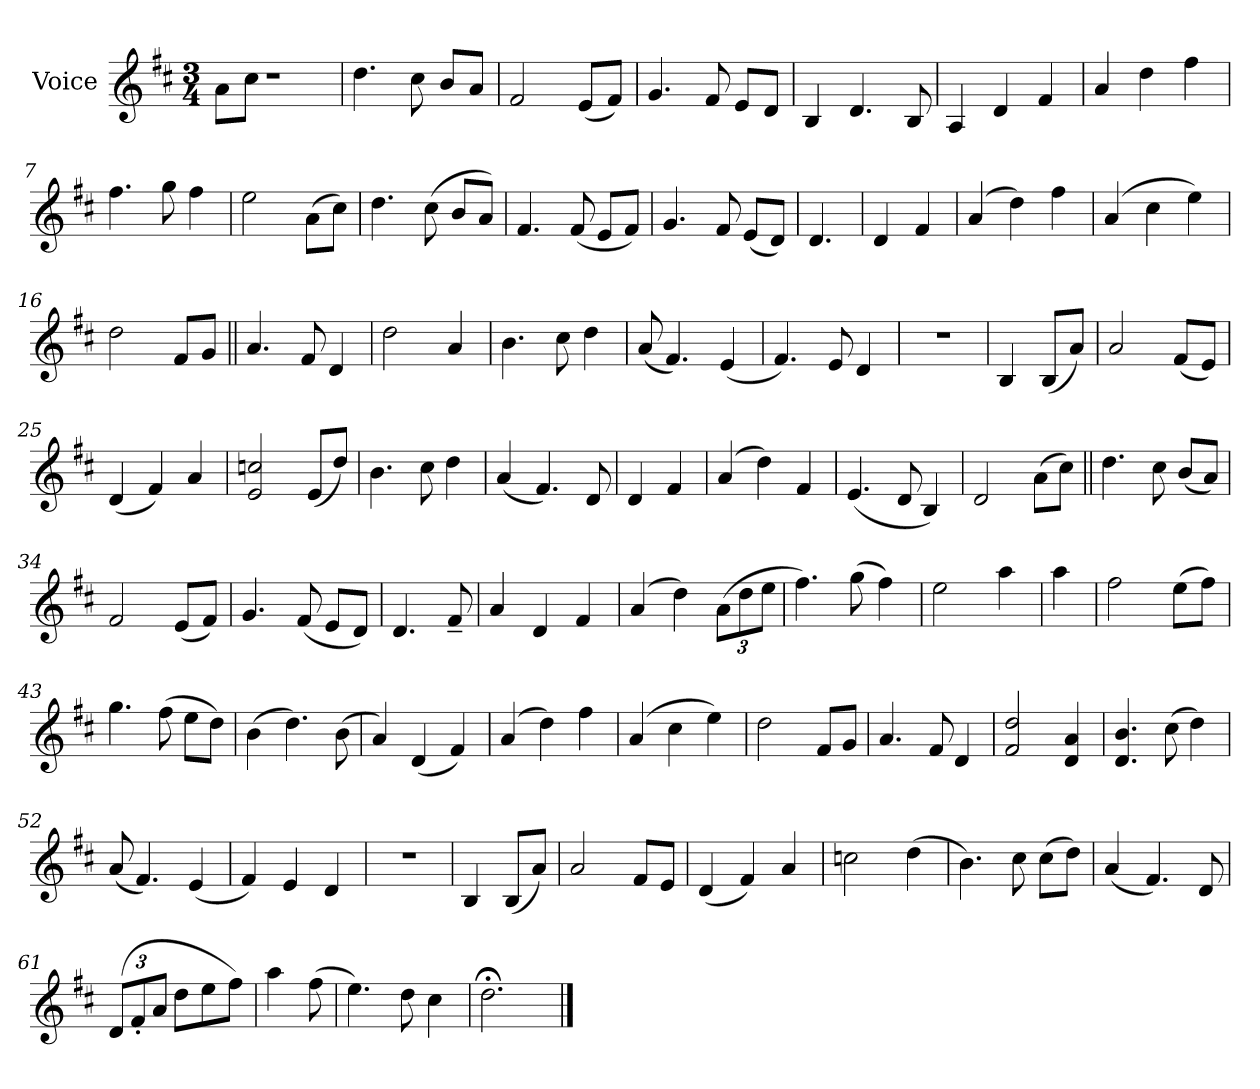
**kern
*part1
*staff1
*I"Voice
*I'Voice
*clefG2
*k[f#c#]
*M3/4
=
*^
2.rdd	8a\L
.	8cc#\J
.	2ryy
*v	*v
=1
4.dd\
8cc#\
8b/L
8a/J
=2
2f#/
(<8e/L
8f#/J)
=3
4.g/
8f#/
8e/L
8d/J
=4
4B/
4.d/
8B/
=5
4A/
4d/
4f#/
=6
4a/
4dd\
4ff#\
!!LO:LB:g=z
=7
4.ff#\
8gg\
4ff#\
=8
2ee\
(>8a\L
8cc#\J)
=9
4.dd\
(>8cc#\
8b/L
8a/J)
=10
4.f#/
(<8f#/
8e/L
8f#/J)
=11
4.g/
8f#/
(<8e/L
8d/J)
=12
4.d/
=13
4d/
4f#/
!!LO:LB:g=z
=14
(<4a/
4dd\)
4ff#\
=15
(<4a/
4cc#\
4ee\)
=16
2dd\
8f#/L
8g/J
=17||
4.a/
8f#/
4d/
=18
2dd\
4a/
=19
4.b\
8cc#\
4dd\
=20
(<8a/
4.f#/)
(<4e/
!!LO:LB:g=z
=21
4.f#/)
8e/
4d/
=22
2.r
=23
4B/
(<8B/L
8a/J)
=24
2a/
(<8f#/L
8e/J)
=25
(<4d/
4f#/)
4a/
=26
2e/ 2ccn/
(<8e/L
8dd/J)
=27
4.b\
8cc#\
4dd\
!!LO:LB:g=z
=28
(<4a/
4.f#/)
8d/
=29
4d/
4f#/
=30
(<4a/
4dd\)
4f#/
=31
(<4.e/
8d/
4B/)
=32
2d/
(>8a\L
8cc#\J)
=33||
4.dd\
8cc#\
(<8b/L
8a/J)
=34
2f#/
(<8e/L
8f#/J)
!!LO:LB:g=z
=35
4.g/
(<8f#/
8e/L
8d/J)
=36
4.d/
8f#~</
=37
4a/
4d/
4f#/
=38
(<4a/
4dd\)
(>12a\L
12dd\
12ee\J
=39
4.ff#\)
(>8gg\
4ff#\)
=40
2ee\
4aa\
=41
4aa\
!!LO:LB:g=z
=42
2ff#\
(>8ee\L
8ff#\J)
=43
4.gg\
(>8ff#\
8ee\L
8dd\J)
=44
(>4b\
4.dd\)
(>8b\
=45
4a/)
(<4d/
4f#/)
=46
(<4a/
4dd\)
4ff#\
=47
(<4a/
4cc#\
4ee\)
=48
2dd\
8f#/L
8g/J
!!LO:LB:g=z
=49
4.a/
8f#/
4d/
=50
2f#/ 2dd/
4d/ 4a/
=51
4.d/ 4.b/
(>8cc#\
4dd\)
=52
(<8a/
4.f#/)
(<4e/
=53
4f#/)
4e/
4d/
=54
2.r
=55
4B/
(<8B/L
8a/J)
!!LO:LB:g=z
=56
2a/
8f#/L
8e/J
=57
(<4d/
4f#/)
4a/
=58
2ccn\
(>4dd\
=59
4.b\)
8cc#\
(>8cc#\L
8dd\J)
=60
(<4a/
4.f#/)
8d/
!!LO:LB:g=z
=61
(<12d/L
12f#'>/
12a/J
8dd\L
8ee\
8ff#\J)
=62
4aa\
(>8ff#\
=63
4.ee\)
8dd\
4cc#\
=64
2.dd;<\
==
*-
